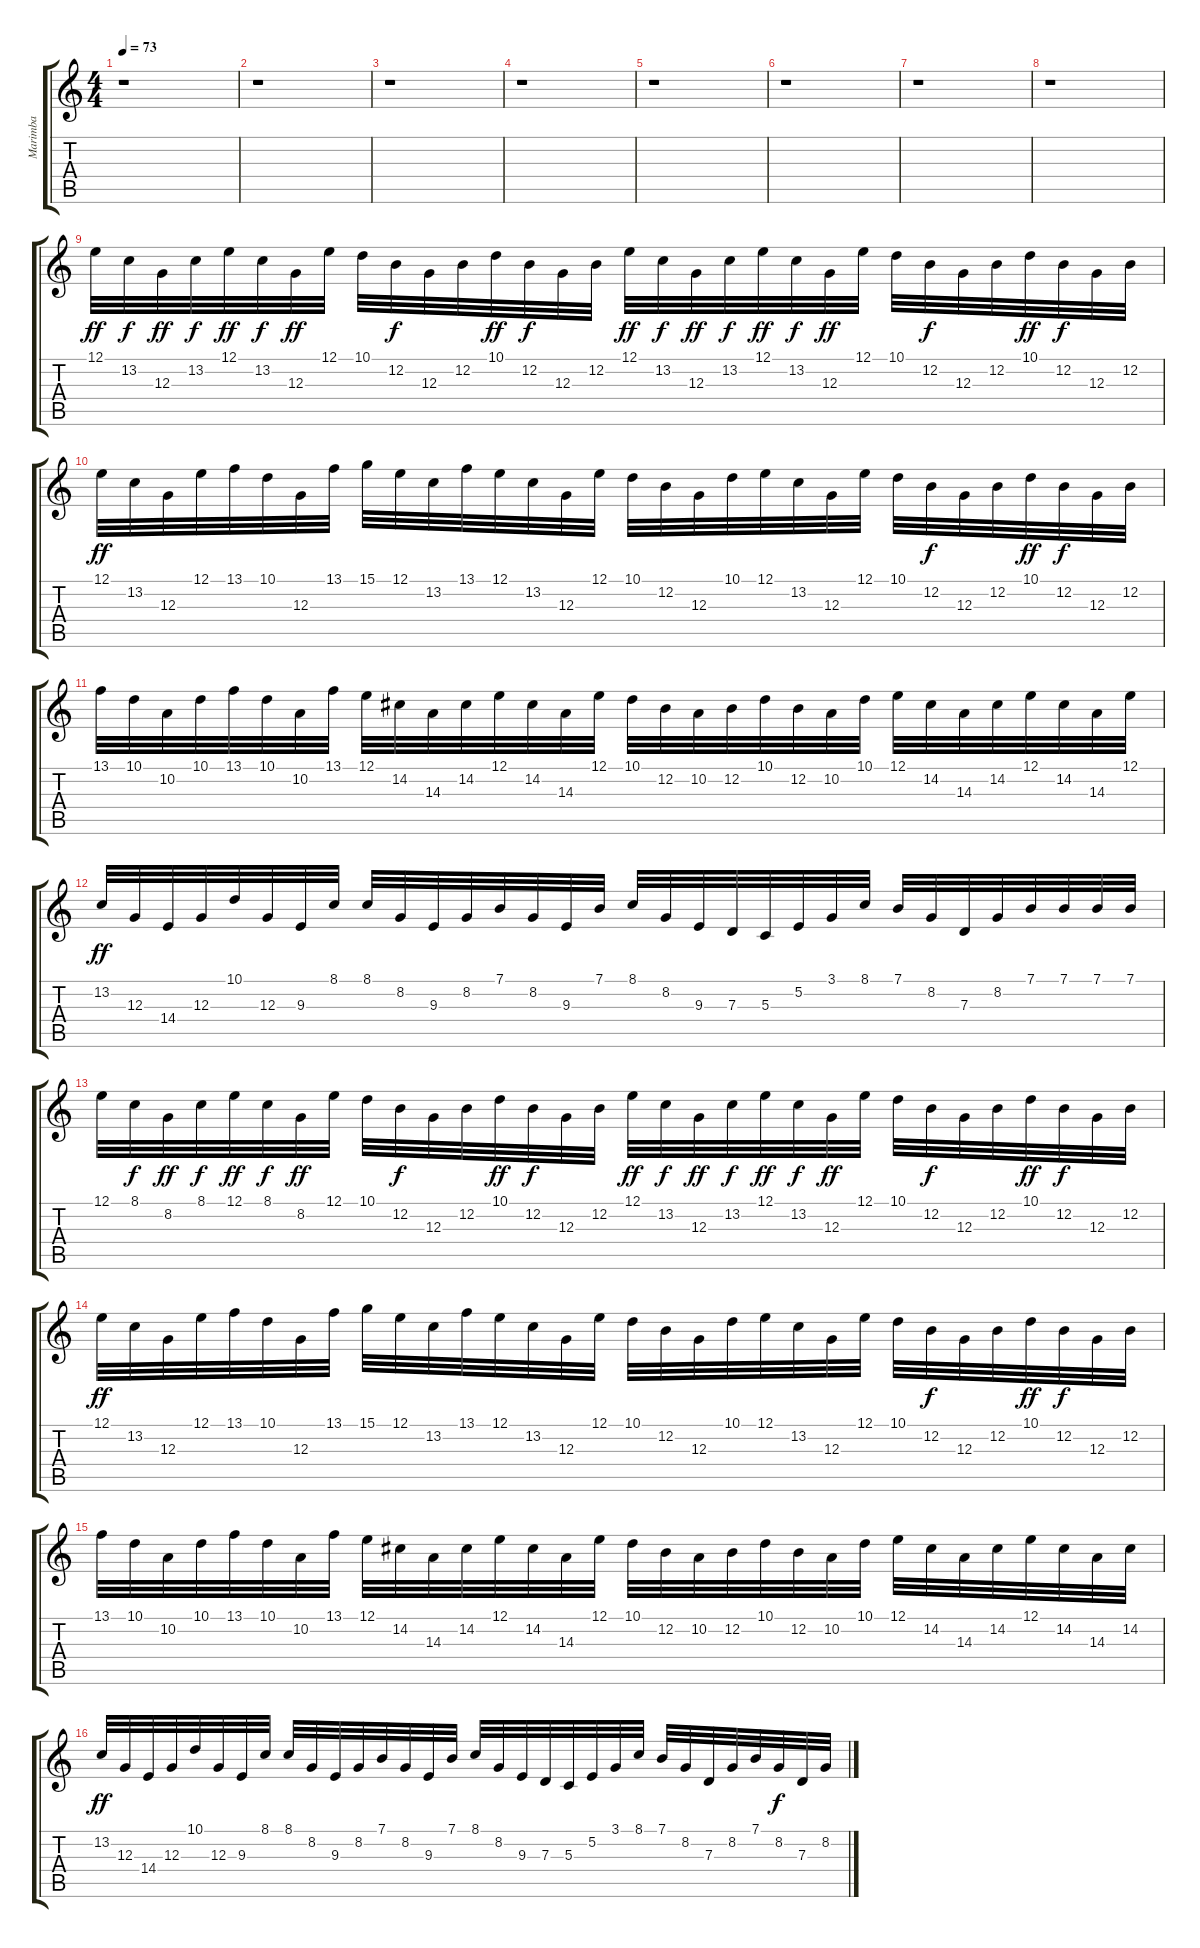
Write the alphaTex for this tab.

\track ("Marimba" "Marimba") {instrument marimba}
\staff {score tabs}
\tuning (E4 B3 G3 D3 A2 E2) {hide}
\ts (4 4)
\tempo 73
\clef g2
\ks c
r.1{dy ff} |
r.1 |
r.1 |
r.1 |
r.1 |
r.1 |
r.1 |
r.1 |
12.1.32 13.2.32{dy f} 12.3.32{dy ff} 13.2.32{dy f} 12.1.32{dy ff} 13.2.32{dy f} 12.3.32{dy ff} 12.1.32 10.1.32 12.2.32{dy f} 12.3.32 12.2.32 10.1.32{dy ff} 12.2.32{dy f} 12.3.32 12.2.32 12.1.32{dy ff} 13.2.32{dy f} 12.3.32{dy ff} 13.2.32{dy f} 12.1.32{dy ff} 13.2.32{dy f} 12.3.32{dy ff} 12.1.32 10.1.32 12.2.32{dy f} 12.3.32 12.2.32 10.1.32{dy ff} 12.2.32{dy f} 12.3.32 12.2.32 |
12.1.32{dy ff} 13.2.32 12.3.32 12.1.32 13.1.32 10.1.32 12.3.32 13.1.32 15.1.32 12.1.32 13.2.32 13.1.32 12.1.32 13.2.32 12.3.32 12.1.32 10.1.32 12.2.32 12.3.32 10.1.32 12.1.32 13.2.32 12.3.32 12.1.32 10.1.32 12.2.32{dy f} 12.3.32 12.2.32 10.1.32{dy ff} 12.2.32{dy f} 12.3.32 12.2.32 |
13.1.32 10.1.32 10.2.32 10.1.32 13.1.32 10.1.32 10.2.32 13.1.32 12.1.32 14.2.32 14.3.32 14.2.32 12.1.32 14.2.32 14.3.32 12.1.32 10.1.32 12.2.32 10.2.32 12.2.32 10.1.32 12.2.32 10.2.32 10.1.32 12.1.32 14.2.32 14.3.32 14.2.32 12.1.32 14.2.32 14.3.32 12.1.32 |
13.2.32{dy ff} 12.3.32 14.4.32 12.3.32 10.1.32 12.3.32 9.3.32 8.1.32 8.1.32 8.2.32 9.3.32 8.2.32 7.1.32 8.2.32 9.3.32 7.1.32 8.1.32 8.2.32 9.3.32 7.3.32 5.3.32 5.2.32 3.1.32 8.1.32 7.1.32 8.2.32 7.3.32 8.2.32 7.1.32 7.1.32 7.1.32 7.1.32 |
12.1.32 8.1.32{dy f} 8.2.32{dy ff} 8.1.32{dy f} 12.1.32{dy ff} 8.1.32{dy f} 8.2.32{dy ff} 12.1.32 10.1.32 12.2.32{dy f} 12.3.32 12.2.32 10.1.32{dy ff} 12.2.32{dy f} 12.3.32 12.2.32 12.1.32{dy ff} 13.2.32{dy f} 12.3.32{dy ff} 13.2.32{dy f} 12.1.32{dy ff} 13.2.32{dy f} 12.3.32{dy ff} 12.1.32 10.1.32 12.2.32{dy f} 12.3.32 12.2.32 10.1.32{dy ff} 12.2.32{dy f} 12.3.32 12.2.32 |
12.1.32{dy ff} 13.2.32 12.3.32 12.1.32 13.1.32 10.1.32 12.3.32 13.1.32 15.1.32 12.1.32 13.2.32 13.1.32 12.1.32 13.2.32 12.3.32 12.1.32 10.1.32 12.2.32 12.3.32 10.1.32 12.1.32 13.2.32 12.3.32 12.1.32 10.1.32 12.2.32{dy f} 12.3.32 12.2.32 10.1.32{dy ff} 12.2.32{dy f} 12.3.32 12.2.32 |
13.1.32 10.1.32 10.2.32 10.1.32 13.1.32 10.1.32 10.2.32 13.1.32 12.1.32 14.2.32 14.3.32 14.2.32 12.1.32 14.2.32 14.3.32 12.1.32 10.1.32 12.2.32 10.2.32 12.2.32 10.1.32 12.2.32 10.2.32 10.1.32 12.1.32 14.2.32 14.3.32 14.2.32 12.1.32 14.2.32 14.3.32 14.2.32 |
13.2.32{dy ff} 12.3.32 14.4.32 12.3.32 10.1.32 12.3.32 9.3.32 8.1.32 8.1.32 8.2.32 9.3.32 8.2.32 7.1.32 8.2.32 9.3.32 7.1.32 8.1.32 8.2.32 9.3.32 7.3.32 5.3.32 5.2.32 3.1.32 8.1.32 7.1.32 8.2.32 7.3.32 8.2.32 7.1.32 8.2.32{dy f} 7.3.32 8.2.32
